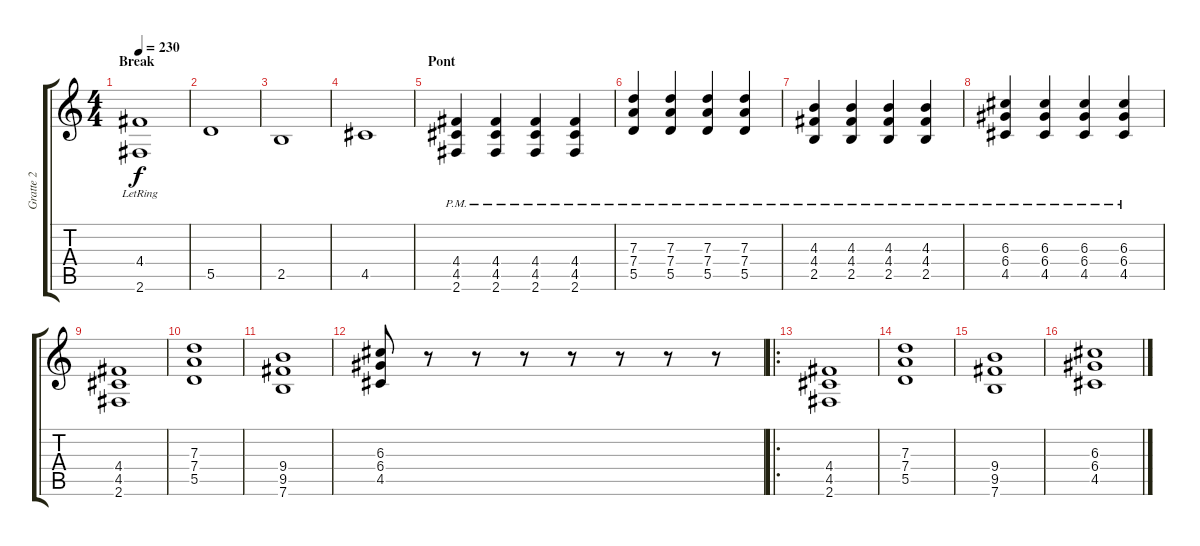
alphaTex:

\track ("Gratte 2" "Gratte 2") {instrument overdrivenguitar}
\staff {score tabs}
\tuning (E4 B3 G3 D3 A2 E2) {hide}
\ts (4 4)
\section ("" "Break")
\tempo 230
\clef g2
\ks c
(4.4{lr} 2.6).1{dy f} |
5.5.1 |
2.5.1 |
4.5.1 |
\section ("" "Pont")
(4.4{pm} 4.5{pm} 2.6{pm}).4 (4.4{pm} 4.5{pm} 2.6{pm}).4 (4.4{pm} 4.5{pm} 2.6{pm}).4 (4.4{pm} 4.5{pm} 2.6{pm}).4 |
(7.3{pm} 7.4{pm} 5.5{pm}).4 (7.3{pm} 7.4{pm} 5.5{pm}).4 (7.3{pm} 7.4{pm} 5.5{pm}).4 (7.3{pm} 7.4{pm} 5.5{pm}).4 |
(4.3{pm} 4.4{pm} 2.5{pm}).4 (4.3{pm} 4.4{pm} 2.5{pm}).4 (4.3{pm} 4.4{pm} 2.5{pm}).4 (4.3{pm} 4.4{pm} 2.5{pm}).4 |
(6.3{pm} 6.4{pm} 4.5{pm}).4 (6.3{pm} 6.4{pm} 4.5{pm}).4 (6.3{pm} 6.4{pm} 4.5{pm}).4 (6.3{pm} 6.4{pm} 4.5{pm}).4 |
(4.4 4.5 2.6).1 |
(7.3 7.4 5.5).1 |
(9.4 9.5 7.6).1 |
(6.3 6.4 4.5).8 r.8 r.8 r.8 r.8 r.8 r.8 r.8 |
\ro
(4.4 4.5 2.6).1 |
(7.3 7.4 5.5).1 |
(9.4 9.5 7.6).1 |
(6.3 6.4 4.5).1
